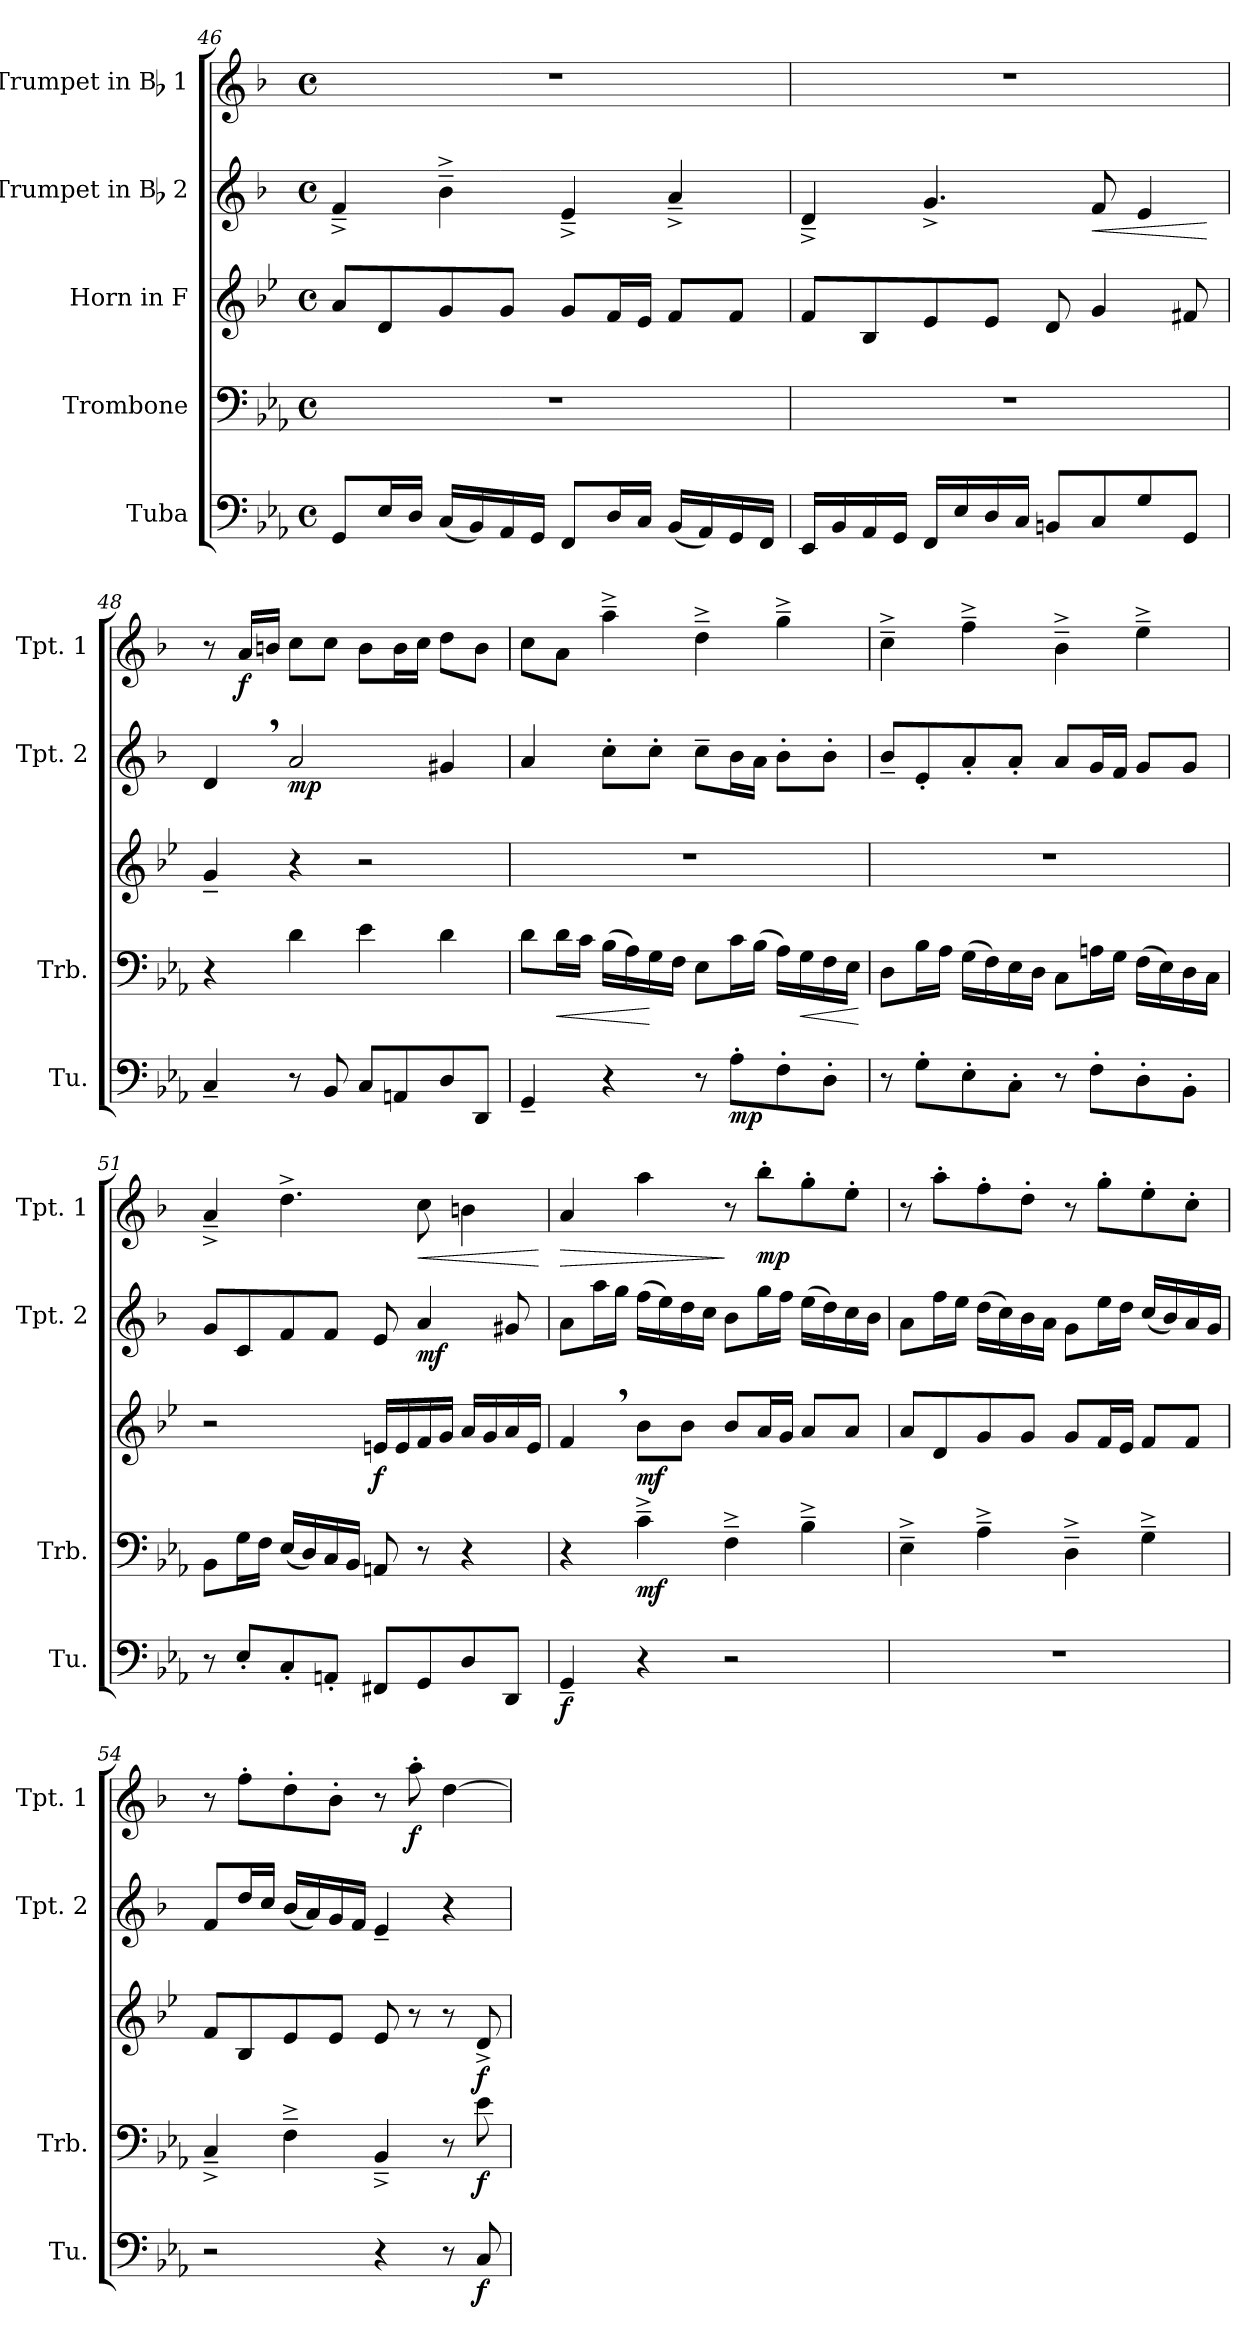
**kern	**dynam	**kern	**dynam	**kern	**dynam	**kern	**dynam	**kern	**dynam
*part5	*part5	*part4	*part4	*part3	*part3	*part2	*part2	*part1	*part1
*staff5	*staff5	*staff4	*staff4	*staff3	*staff3	*staff2	*staff2	*staff1	*staff1
*I"Tuba	*	*I"Trombone	*	*I"Horn in F	*	*I"Trumpet in Bb 2	*	*I"Trumpet in Bb 1	*
*I'Tu.	*	*I'Trb.	*	*	*	*I'Tpt. 2	*	*I'Tpt. 1	*
!!LO:PB:g=z
*clefF4	*	*clefF4	*	*clefG2	*	*clefG2	*	*clefG2	*
*	*	*	*	*ITrd4c7	*	*ITrd1c2	*	*ITrd1c2	*
*k[b-e-a-]	*	*k[b-e-a-]	*	*k[b-e-a-]	*	*k[b-e-a-]	*	*k[b-e-a-]	*
*M4/4	*	*M4/4	*	*M4/4	*	*M4/4	*	*M4/4	*
*met(c)	*	*met(c)	*	*met(c)	*	*met(c)	*	*met(c)	*
=46	=46	=46	=46	=46	=46	=46	=46	=46	=46
8GG/L	.	1r	.	8d/L	.	4e-^~/	.	1r	.
16E-/L	.	.	.	8G/	.	.	.	.	.
16D/JJ	.	.	.	.	.	.	.	.	.
(16C/LL	.	.	.	8c/	.	4a-^~\	.	.	.
16BB-/)	.	.	.	.	.	.	.	.	.
16AA-/	.	.	.	8c/J	.	.	.	.	.
16GG/JJ	.	.	.	.	.	.	.	.	.
8FF/L	.	.	.	8c/L	.	4d^~/	.	.	.
16D/L	.	.	.	16B-/L	.	.	.	.	.
16C/JJ	.	.	.	16A-/JJ	.	.	.	.	.
(16BB-/LL	.	.	.	8B-/L	.	4g^~/	.	.	.
16AA-/)	.	.	.	.	.	.	.	.	.
16GG/	.	.	.	8B-/J	.	.	.	.	.
16FF/JJ	.	.	.	.	.	.	.	.	.
=47	=47	=47	=47	=47	=47	=47	=47	=47	=47
16EE-/LL	.	1r	.	8B-/L	.	4c^~/	.	1r	.
16BB-/	.	.	.	.	.	.	.	.	.
16AA-/	.	.	.	8E-/	.	.	.	.	.
16GG/JJ	.	.	.	.	.	.	.	.	.
16FF/LL	.	.	.	8A-/	.	4.f^/	.	.	.
16E-/	.	.	.	.	.	.	.	.	.
16D/	.	.	.	8A-/J	.	.	.	.	.
16C/JJ	.	.	.	.	.	.	.	.	.
8BBn/L	.	.	.	8G/	.	.	.	.	.
!	!	!	!	!	!	!	!LO:HP:b	!	!
8C/	.	.	.	4c/	.	8e-/	<	.	.
8G/	.	.	.	.	.	4d/	.	.	.
8GG/J	.	.	.	8Bn/	.	.	.	.	.
.	.	.	.	.	.	.	[	.	.
=48	=48	=48	=48	=48	=48	=48	=48	=48	=48
4C~/	.	4r	.	4c~/	.	4c,/	.	8r	.
!	!	!	!	!	!	!	!	!	!LO:DY:b
.	.	.	.	.	.	.	.	16g/LL	f
.	.	.	.	.	.	.	.	16an/JJ	.
!	!	!	!	!	!	!	!LO:DY:b	!	!
8r	.	4d\	.	4r	.	2g/	mp	8b-\L	.
8BB-/	.	.	.	.	.	.	.	8b-\J	.
8C/L	.	4e-\	.	2r	.	.	.	8a\L	.
8AAn/	.	.	.	.	.	.	.	16a\L	.
.	.	.	.	.	.	.	.	16b-\JJ	.
8D/	.	4d\	.	.	.	4f#X/	.	8cc\L	.
8DD/J	.	.	.	.	.	.	.	8a\J	.
!!LO:LB:g=z
=49	=49	=49	=49	=49	=49	=49	=49	=49	=49
4GG~/	.	8d\L	.	1r	.	4g/	.	8b-\L	.
!	!	!	!LO:HP:b	!	!	!	!	!	!
.	.	16d\L	<	.	.	.	.	8g\J	.
.	.	16c\JJ	.	.	.	.	.	.	.
4r	.	(16B-\LL	.	.	.	8b-'\L	.	4gg^~\	.
.	.	16A-\)	.	.	.	.	.	.	.
.	.	16G\	[	.	.	8b-'\J	.	.	.
.	.	16F\JJ	.	.	.	.	.	.	.
8r	.	8E-\L	.	.	.	8b-~\L	.	4cc^~\	.
!	!LO:DY:b	!	!	!	!	!	!	!	!
8A-'\L	mp	16c\L	.	.	.	16a-\L	.	.	.
.	.	(16B-\JJ	.	.	.	16g\JJ	.	.	.
8F'\	.	16A-\LL)	.	.	.	8a-'\L	.	4ff^~\	.
!	!	!	!LO:HP:b	!	!	!	!	!	!
.	.	16G\	<	.	.	.	.	.	.
8D'\J	.	16F\	.	.	.	8a-'\J	.	.	.
.	.	16E-\JJ	.	.	.	.	.	.	.
.	.	.	[	.	.	.	.	.	.
=50	=50	=50	=50	=50	=50	=50	=50	=50	=50
8r	.	8D\L	.	1r	.	8a-~/L	.	4b-^~\	.
8G'\L	.	16B-\L	.	.	.	8d'/	.	.	.
.	.	16A-\JJ	.	.	.	.	.	.	.
8E-'\	.	(16G\LL	.	.	.	8g'/	.	4ee-^~\	.
.	.	16F\)	.	.	.	.	.	.	.
8C'\J	.	16E-\	.	.	.	8g'/J	.	.	.
.	.	16D\JJ	.	.	.	.	.	.	.
8r	.	8C\L	.	.	.	8g/L	.	4a-^~\	.
8F'\L	.	16An\L	.	.	.	16f/L	.	.	.
.	.	16G\JJ	.	.	.	16e-/JJ	.	.	.
8D'\	.	(16F\LL	.	.	.	8f/L	.	4dd^~\	.
.	.	16E-\)	.	.	.	.	.	.	.
8BB-'\J	.	16D\	.	.	.	8f/J	.	.	.
.	.	16C\JJ	.	.	.	.	.	.	.
=51	=51	=51	=51	=51	=51	=51	=51	=51	=51
8r	.	8BB-\L	.	2r	.	8f/L	.	4g^~/	.
8E-'/L	.	16G\L	.	.	.	8B-/	.	.	.
.	.	16F\JJ	.	.	.	.	.	.	.
8C'/	.	(16E-/LL	.	.	.	8e-/	.	4.cc^\	.
.	.	16D/)	.	.	.	.	.	.	.
8AAn'/J	.	16C/	.	.	.	8e-/J	.	.	.
.	.	16BB-/JJ	.	.	.	.	.	.	.
!	!	!	!	!	!LO:DY:b	!	!	!	!
8FF#X/L	.	8AAn/	.	16An/LL	f	8d/	.	.	.
.	.	.	.	16A/	.	.	.	.	.
!	!	!	!	!	!	!	!LO:DY:b	!	!LO:HP:b
8GG/	.	8r	.	16B-/	.	4g/	mf	8b-\	<
.	.	.	.	16c/JJ	.	.	.	.	.
8D/	.	4r	.	16d/LL	.	.	.	4an\	.
.	.	.	.	16c/	.	.	.	.	.
8DD/J	.	.	.	16d/	.	8f#X/	.	.	.
.	.	.	.	16A/JJ	.	.	.	.	.
.	.	.	.	.	.	.	.	.	[
!!LO:PB:g=z
=52	=52	=52	=52	=52	=52	=52	=52	=52	=52
!	!LO:DY:b	!	!	!	!	!	!	!	!LO:HP:b
4GG~/	f	4r	.	4B-,/	.	8g\L	.	4g/	>
.	.	.	.	.	.	16gg\L	.	.	.
.	.	.	.	.	.	16ff\JJ	.	.	.
!	!	!	!LO:DY:b	!	!LO:DY:b	!	!	!	!
4r	.	4c^~\	mf	8e-\L	mf	(16ee-\LL	.	4gg\	.
.	.	.	.	.	.	16dd\)	.	.	.
.	.	.	.	8e-\J	.	16cc\	.	.	.
.	.	.	.	.	.	16b-\JJ	.	.	.
2r	.	4F^~\	.	8e-/L	.	8a-\L	.	8r	]
!	!	!	!	!	!	!	!	!	!LO:DY:b
.	.	.	.	16d/L	.	16ff\L	.	8aa-'\L	mp
.	.	.	.	16c/JJ	.	16ee-\JJ	.	.	.
.	.	4B-^~\	.	8d/L	.	(16dd\LL	.	8ff'\	.
.	.	.	.	.	.	16cc\)	.	.	.
.	.	.	.	8d/J	.	16b-\	.	8dd'\J	.
.	.	.	.	.	.	16a-\JJ	.	.	.
=53	=53	=53	=53	=53	=53	=53	=53	=53	=53
1r	.	4E-^~\	.	8d/L	.	8g\L	.	8r	.
.	.	.	.	8G/	.	16ee-\L	.	8gg'\L	.
.	.	.	.	.	.	16dd\JJ	.	.	.
.	.	4A-^~\	.	8c/	.	(16cc\LL	.	8ee-'\	.
.	.	.	.	.	.	16b-\)	.	.	.
.	.	.	.	8c/J	.	16a-\	.	8cc'\J	.
.	.	.	.	.	.	16g\JJ	.	.	.
.	.	4D^~\	.	8c/L	.	8f\L	.	8r	.
.	.	.	.	16B-/L	.	16dd\L	.	8ff'\L	.
.	.	.	.	16A-/JJ	.	16cc\JJ	.	.	.
.	.	4G^~\	.	8B-/L	.	(16b-/LL	.	8dd'\	.
.	.	.	.	.	.	16a-/)	.	.	.
.	.	.	.	8B-/J	.	16g/	.	8b-'\J	.
.	.	.	.	.	.	16f/JJ	.	.	.
=54	=54	=54	=54	=54	=54	=54	=54	=54	=54
2r	.	4C^~/	.	8B-/L	.	8e-/L	.	8r	.
.	.	.	.	8E-/	.	16cc/L	.	8ee-'\L	.
.	.	.	.	.	.	16b-/JJ	.	.	.
.	.	4F^~\	.	8A-/	.	(16a-/LL	.	8cc'\	.
.	.	.	.	.	.	16g/)	.	.	.
.	.	.	.	8A-/J	.	16f/	.	8a-'\J	.
.	.	.	.	.	.	16e-/JJ	.	.	.
4r	.	4BB-^~/	.	8A-/	.	4d~/	.	8r	.
!	!	!	!	!	!	!	!	!	!LO:DY:b
.	.	.	.	8r	.	.	.	8gg'\	f
8r	.	8r	.	8r	.	4r	.	[4cc\	.
!	!LO:DY:b	!	!LO:DY:b	!	!LO:DY:b	!	!	!	!
8C/	f	8e-\	f	8G^/	f	.	.	.	.
=	=	=	=	=	=	=	=	=	=
*-	*-	*-	*-	*-	*-	*-	*-	*-	*-
